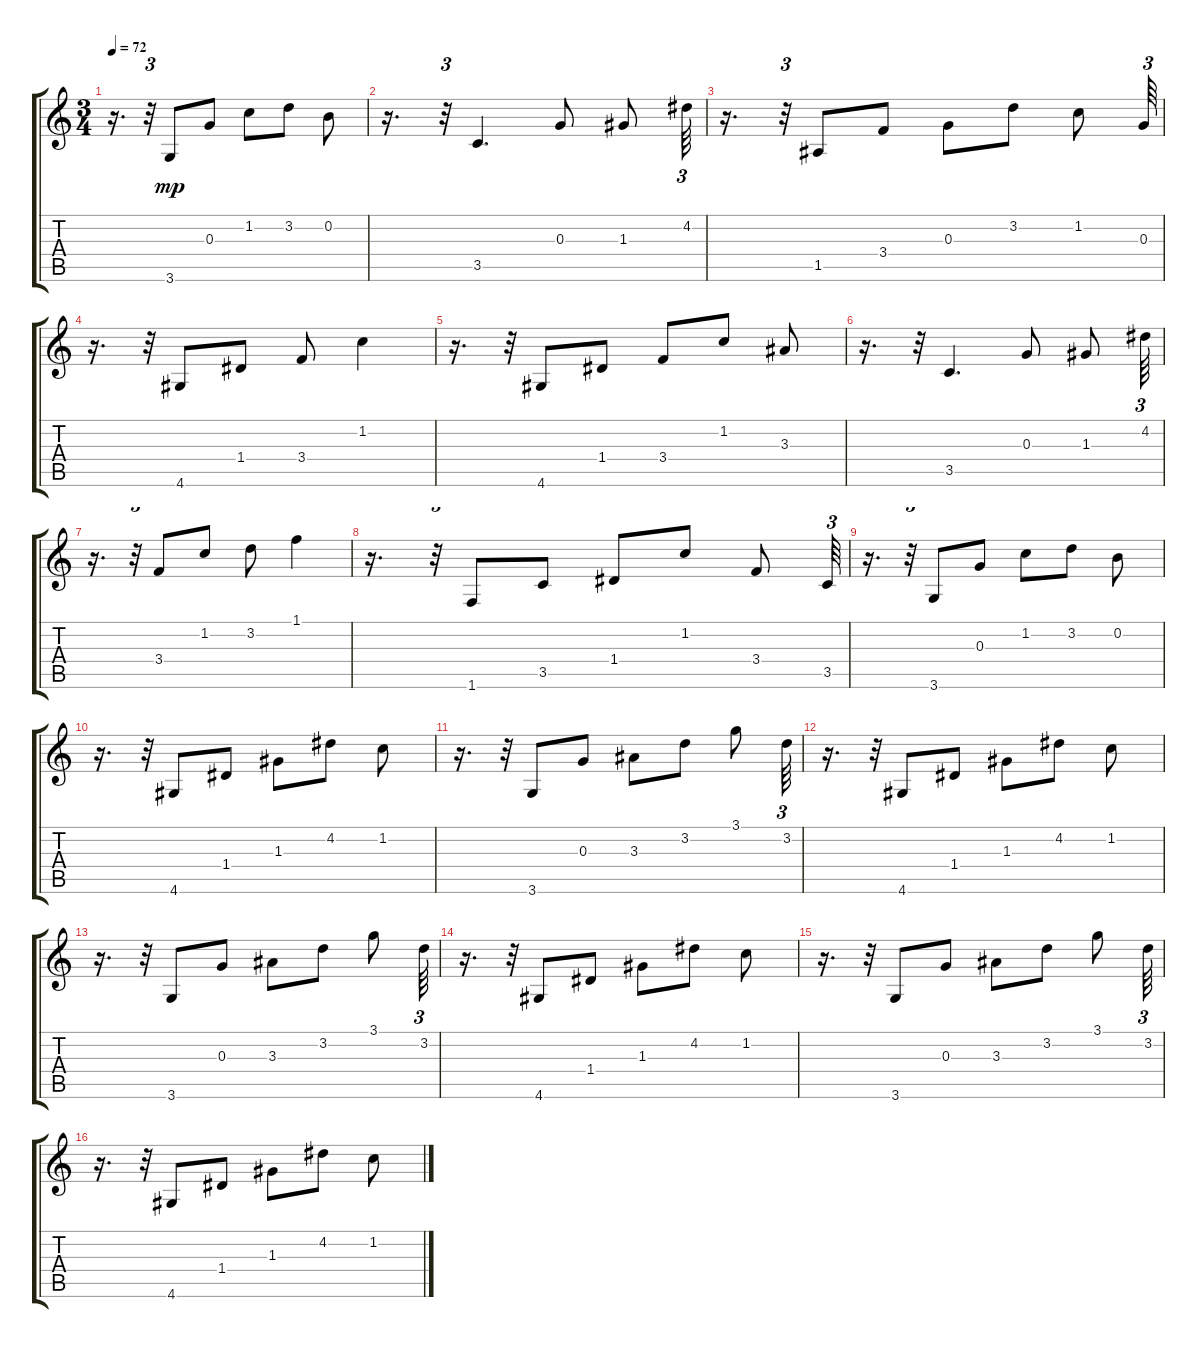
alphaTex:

\track "" {instrument acousticguitarsteel}
\staff {score tabs}
\tuning (E4 B3 G3 D3 A2 E2) {hide}
\ts (3 4)
\tempo 72
\clef g2
\ks c
r.16{d dy mp} r.32{tu (3 2)} 3.6.8 0.3.8 1.2.8 3.2.8 0.2.8 |
r.16{d} r.32{tu (3 2)} 3.5.4{d} 0.3.8 1.3.8 4.2.64{tu (3 2)} |
r.16{d} r.32{tu (3 2)} 1.5.8 3.4.8 0.3.8 3.2.8 1.2.8 0.3.64{tu (3 2)} |
r.16{d} r.32{tu (3 2)} 4.6.8 1.4.8 3.4.8 1.2.4 |
r.16{d} r.32{tu (3 2)} 4.6.8 1.4.8 3.4.8 1.2.8 3.3.8 |
r.16{d} r.32{tu (3 2)} 3.5.4{d} 0.3.8 1.3.8 4.2.64{tu (3 2)} |
r.16{d} r.32{tu (3 2)} 3.4.8 1.2.8 3.2.8 1.1.4 |
r.16{d} r.32{tu (3 2)} 1.6.8 3.5.8 1.4.8 1.2.8 3.4.8 3.5.64{tu (3 2)} |
r.16{d} r.32{tu (3 2)} 3.6.8 0.3.8 1.2.8 3.2.8 0.2.8 |
r.16{d} r.32{tu (3 2)} 4.6.8 1.4.8 1.3.8 4.2.8 1.2.8 |
r.16{d} r.32{tu (3 2)} 3.6.8 0.3.8 3.3.8 3.2.8 3.1.8 3.2.64{tu (3 2)} |
r.16{d} r.32{tu (3 2)} 4.6.8 1.4.8 1.3.8 4.2.8 1.2.8 |
r.16{d} r.32{tu (3 2)} 3.6.8 0.3.8 3.3.8 3.2.8 3.1.8 3.2.64{tu (3 2)} |
r.16{d} r.32{tu (3 2)} 4.6.8 1.4.8 1.3.8 4.2.8 1.2.8 |
r.16{d} r.32{tu (3 2)} 3.6.8 0.3.8 3.3.8 3.2.8 3.1.8 3.2.64{tu (3 2)} |
r.16{d} r.32{tu (3 2)} 4.6.8 1.4.8 1.3.8 4.2.8 1.2.8
